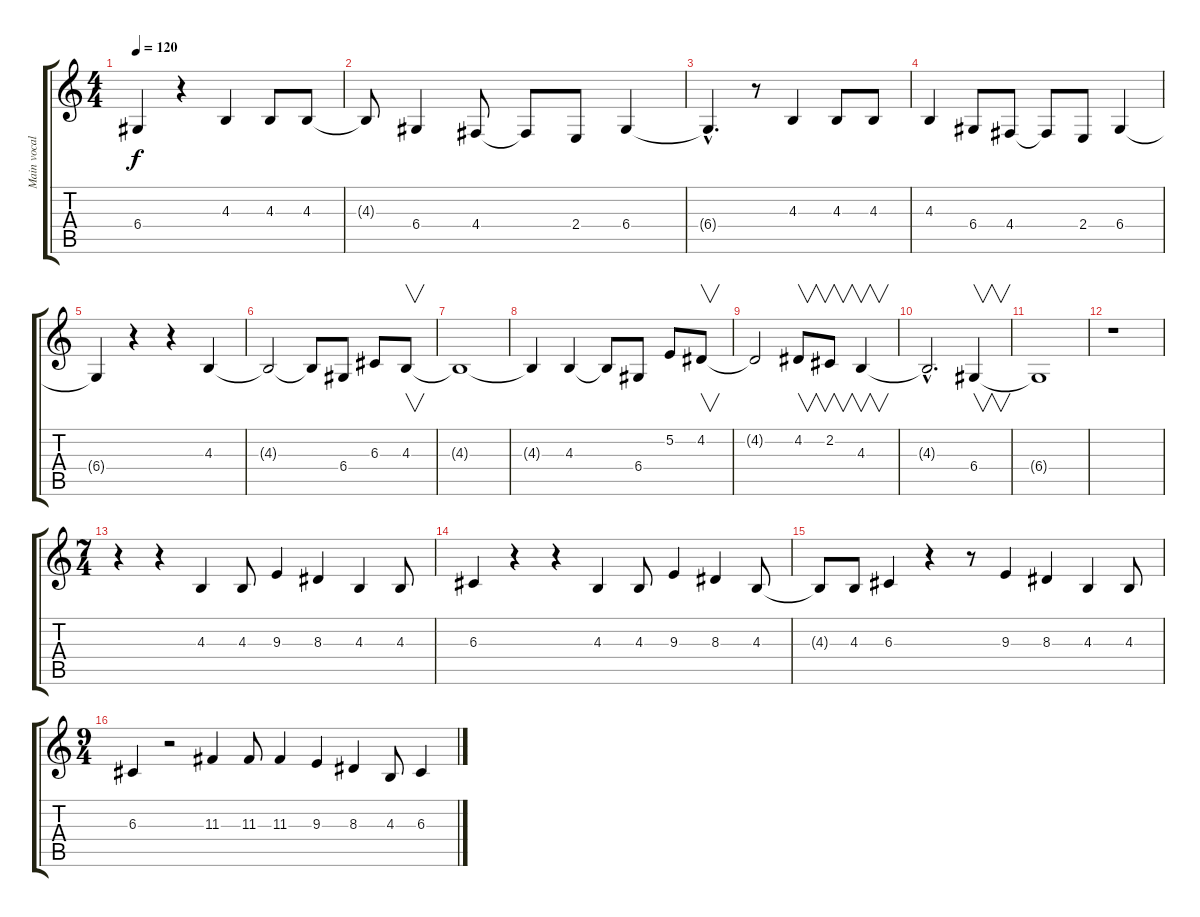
\track ("Main vocal" "Main vocal") {instrument stringensemble1}
\staff {score tabs}
\tuning (E4 B3 G3 D3 A2 E2) {hide}
\ts (4 4)
\tempo 120
\clef g2
\ks c
6.4{t}.4{dy f} r.4 4.3.4 4.3.8 4.3.8 |
4.3{t}.8 6.4.4 4.4.8 4.4{t}.8 2.4.8 6.4.4 |
6.4{hac t}.4{d} r.8 4.3.4 4.3.8 4.3.8 |
4.3.4 6.4.8 4.4.8 4.4{t}.8 2.4.8 6.4.4 |
6.4{t}.4 r.4 r.4 4.3.4 |
4.3{t}.2 4.3{t}.8 6.4.8 6.3.8 4.3.8{v} |
4.3{t}.1 |
4.3{t}.4 4.3.4 4.3{t}.8 6.4.8 5.2.8 4.2.8{v} |
4.2{t}.2 4.2.8{v} 2.2.8{v} 4.3.4{v} |
4.3{hac t}.2{d} 6.4.4{v} |
6.4{t}.1 |
r.1 |
\ts (7 4)
r.4 r.4 4.3.4 4.3.8 9.3.4 8.3.4 4.3.4 4.3.8 |
6.3.4 r.4 r.4 4.3.4 4.3.8 9.3.4 8.3.4 4.3.8 |
4.3{t}.8 4.3.8 6.3.4 r.4 r.8 9.3.4 8.3.4 4.3.4 4.3.8 |
\ts (9 4)
6.3.4 r.2 11.3.4 11.3.8 11.3.4 9.3.4 8.3.4 4.3.8 6.3.4
